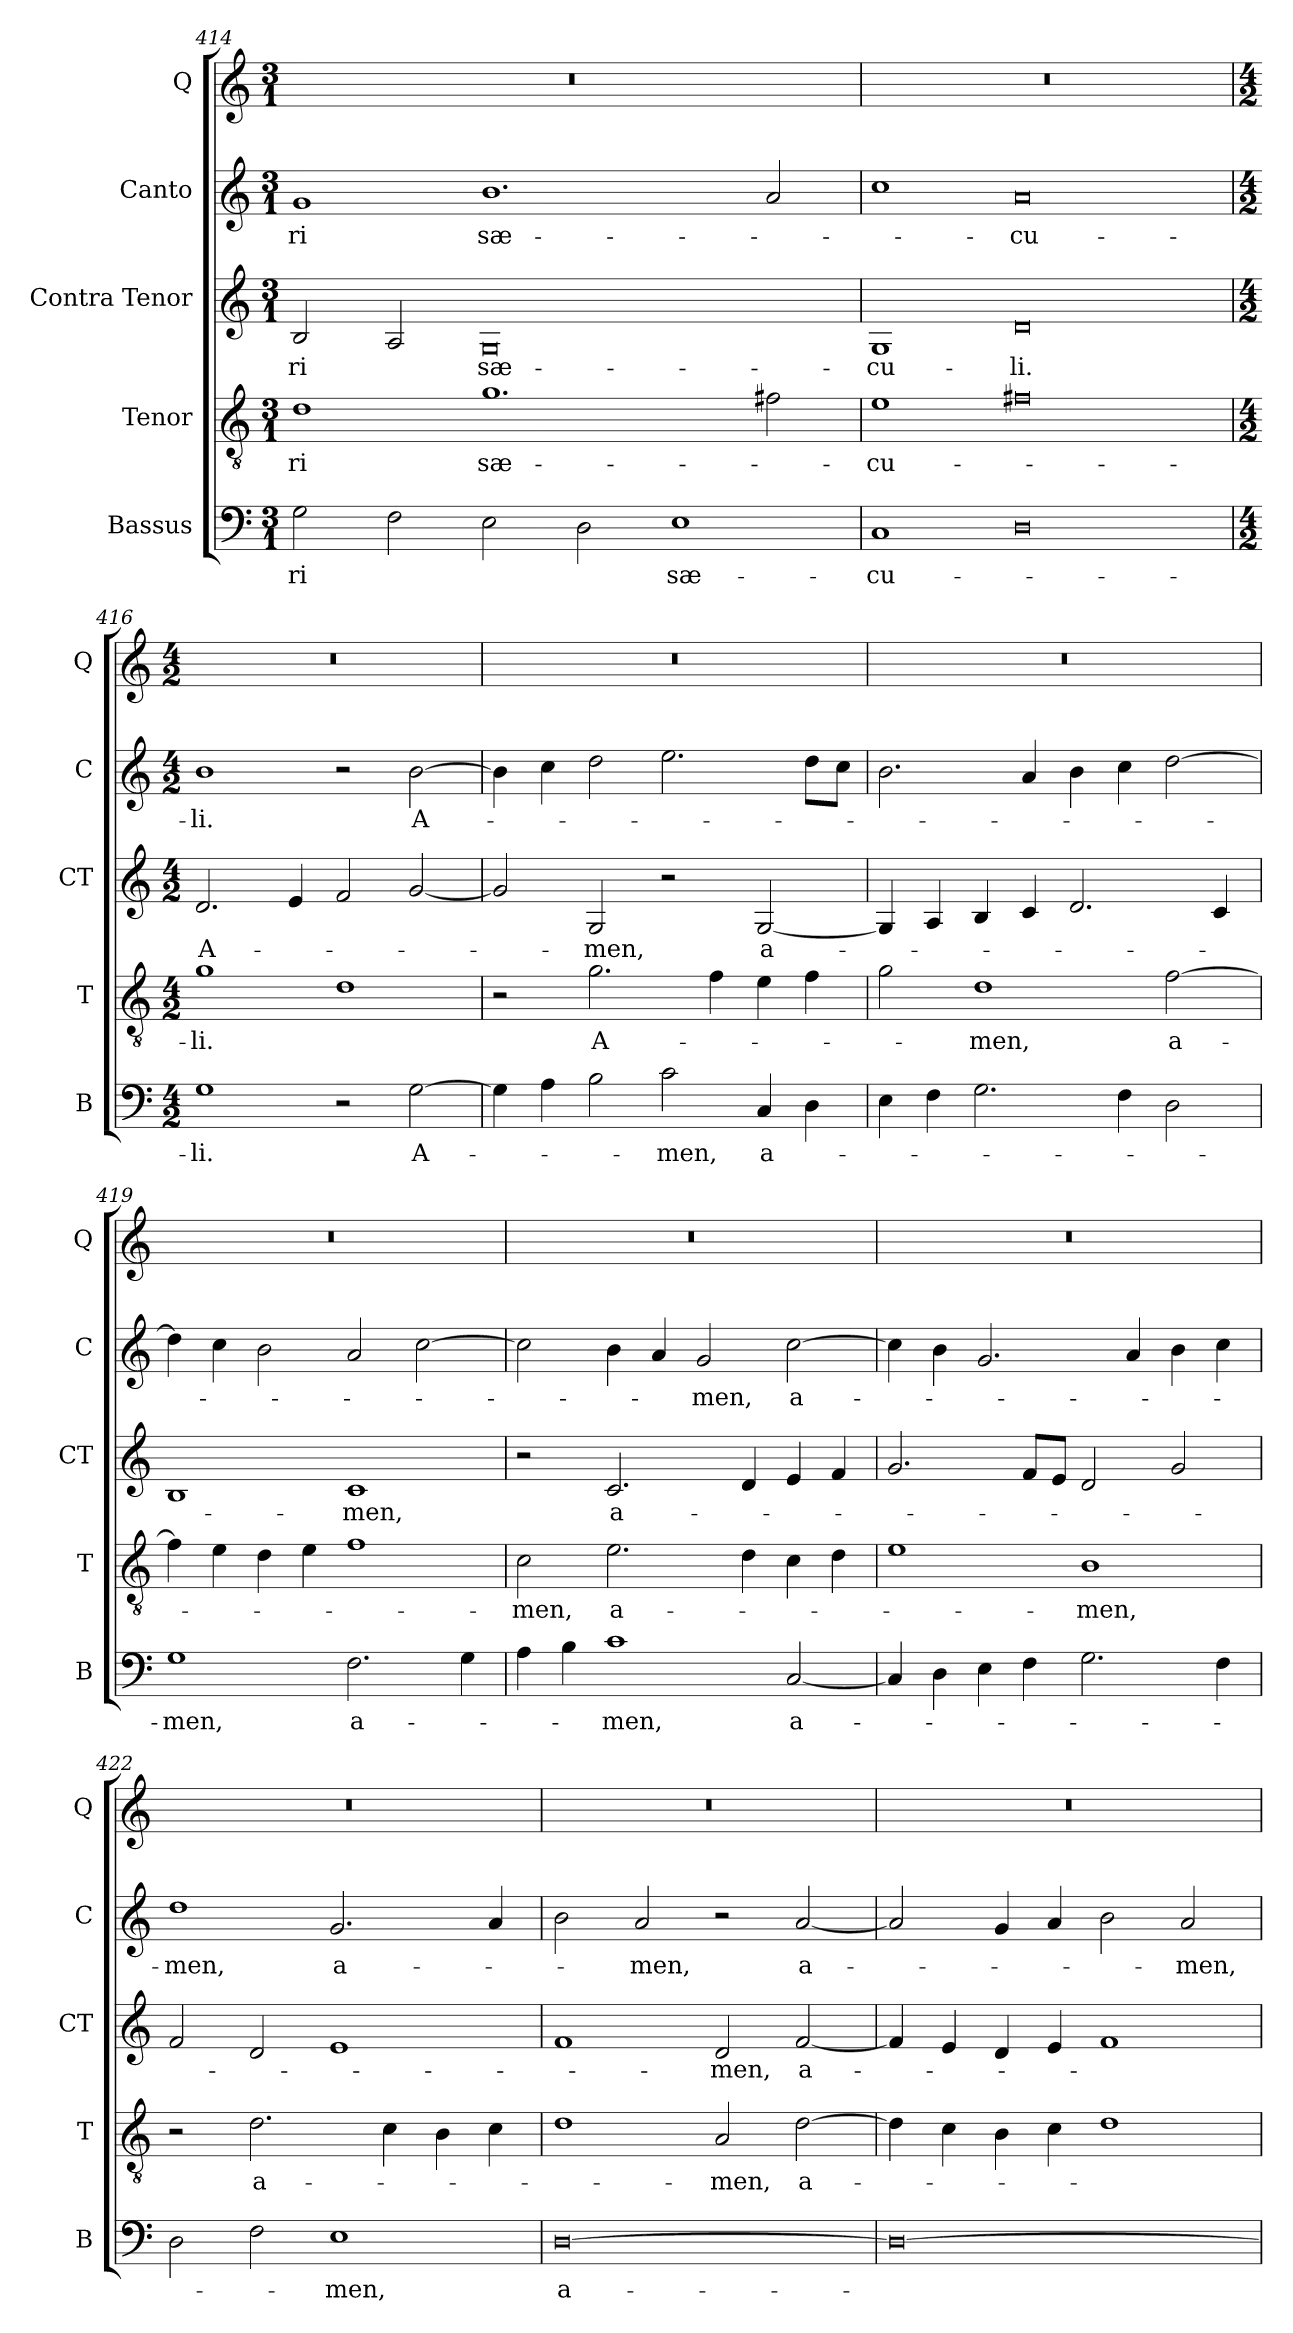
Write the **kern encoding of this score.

**kern	**text	**kern	**text	**kern	**text	**kern	**text	**kern
*part5	*part5	*part4	*part4	*part3	*part3	*part2	*part2	*part1
*staff5	*staff5	*staff4	*staff4	*staff3	*staff3	*staff2	*staff2	*staff1
*I"Bassus	*	*I"Tenor	*	*I"Contra Tenor	*	*I"Canto	*	*I"Q
*I'B	*	*I'T	*	*I'CT	*	*I'C	*	*I'Q
*clefF4	*	*clefGv2	*	*clefG2	*	*clefG2	*	*clefG2
*k[]	*	*k[]	*	*k[]	*	*k[]	*	*k[]
*C:	*	*C:	*	*C:	*	*C:	*	*C:
*M3/1	*	*M3/1	*	*M3/1	*	*M3/1	*	*M3/1
=414	=414	=414	=414	=414	=414	=414	=414	=414
!	!LO:LY:b	!	!	!	!	!	!	!
!	!	!	!LO:LY:b	!	!	!	!	!
!	!	!	!	!	!LO:LY:b	!	!	!
!	!	!	!	!	!	!	!LO:LY:b	!
2G\	-ri	1d	-ri	2B/	-ri	1g	-ri	0.r
2F\	.	.	.	2A/	.	.	.	.
!	!	!	!LO:LY:b	!	!	!	!	!
!	!	!	!	!	!LO:LY:b	!	!	!
!	!	!	!	!	!	!	!LO:LY:b	!
2E\	.	1.g	sæ-	0G	sæ-	1.b	sæ-	.
2D\	.	.	.	.	.	.	.	.
!	!LO:LY:b	!	!	!	!	!	!	!
1E	sæ-	.	.	.	.	.	.	.
.	.	2f#X\	.	.	.	2a/	.	.
=415	=415	=415	=415	=415	=415	=415	=415	=415
!	!LO:LY:b	!	!	!	!	!	!	!
!	!	!	!LO:LY:b	!	!	!	!	!
!	!	!	!	!	!LO:LY:b	!	!	!
1C	-cu-	1e	-cu-	1G	-cu-	1cc	.	0.r
!	!	!	!	!	!LO:LY:b	!	!	!
!	!	!	!	!	!	!	!LO:LY:b	!
0D	.	0f#X	.	0d	-li.	0a	-cu-	.
!!LO:LB:g=z
=416	=416	=416	=416	=416	=416	=416	=416	=416
*M4/2	*	*M4/2	*	*M4/2	*	*M4/2	*	*M4/2
!	!LO:LY:b	!	!	!	!	!	!	!
!	!	!	!LO:LY:b	!	!	!	!	!
!	!	!	!	!	!LO:LY:b	!	!	!
!	!	!	!	!	!	!	!LO:LY:b	!
1G	-li.	1g	-li.	2.d/	A-	1b	-li.	0r
.	.	.	.	4e/	.	.	.	.
2r	.	1d	.	2f/	.	2r	.	.
!	!LO:LY:b	!	!	!	!	!	!	!
!	!	!	!	!	!	!	!LO:LY:b	!
[2G\	A-	.	.	[2g/	.	[2b\	A-	.
=417	=417	=417	=417	=417	=417	=417	=417	=417
4G\]	.	2r	.	2g/]	.	4b\]	.	0r
4A\	.	.	.	.	.	4cc\	.	.
!	!	!	!LO:LY:b	!	!	!	!	!
!	!	!	!	!	!LO:LY:b	!	!	!
2B\	.	2.g\	A-	2G/	-men,	2dd\	.	.
!	!LO:LY:b	!	!	!	!	!	!	!
2c\	-men,	.	.	2r	.	2.ee\	.	.
.	.	4f\	.	.	.	.	.	.
!	!LO:LY:b	!	!	!	!	!	!	!
!	!	!	!	!	!LO:LY:b	!	!	!
4C/	a-	4e\	.	[2G/	a-	.	.	.
4D\	.	4f\	.	.	.	8dd\L	.	.
.	.	.	.	.	.	8cc\J	.	.
=418	=418	=418	=418	=418	=418	=418	=418	=418
4E\	.	2g\	.	4G/]	.	2.b\	.	0r
4F\	.	.	.	4A/	.	.	.	.
!	!	!	!LO:LY:b	!	!	!	!	!
2.G\	.	1d	-men,	4B/	.	.	.	.
.	.	.	.	4c/	.	4a/	.	.
.	.	.	.	2.d/	.	4b\	.	.
4F\	.	.	.	.	.	4cc\	.	.
!	!	!	!LO:LY:b	!	!	!	!	!
2D\	.	[2f\	a-	.	.	[2dd\	.	.
.	.	.	.	4c/	.	.	.	.
=419	=419	=419	=419	=419	=419	=419	=419	=419
!	!LO:LY:b	!	!	!	!	!	!	!
1G	-men,	4f\]	.	1B	.	4dd\]	.	0r
.	.	4e\	.	.	.	4cc\	.	.
.	.	4d\	.	.	.	2b\	.	.
.	.	4e\	.	.	.	.	.	.
!	!LO:LY:b	!	!	!	!	!	!	!
!	!	!	!	!	!LO:LY:b	!	!	!
2.F\	a-	1f	.	1c	-men,	2a/	.	.
.	.	.	.	.	.	[2cc\	.	.
4G\	.	.	.	.	.	.	.	.
=420	=420	=420	=420	=420	=420	=420	=420	=420
!	!	!	!LO:LY:b	!	!	!	!	!
4A\	.	2c\	-men,	2r	.	2cc\]	.	0r
4B\	.	.	.	.	.	.	.	.
!	!LO:LY:b	!	!	!	!	!	!	!
!	!	!	!LO:LY:b	!	!	!	!	!
!	!	!	!	!	!LO:LY:b	!	!	!
1c	-men,	2.e\	a-	2.c/	a-	4b\	.	.
.	.	.	.	.	.	4a/	.	.
!	!	!	!	!	!	!	!LO:LY:b	!
.	.	.	.	.	.	2g/	-men,	.
.	.	4d\	.	4d/	.	.	.	.
!	!LO:LY:b	!	!	!	!	!	!	!
!	!	!	!	!	!	!	!LO:LY:b	!
[2C/	a-	4c\	.	4e/	.	[2cc\	a-	.
.	.	4d\	.	4f/	.	.	.	.
=421	=421	=421	=421	=421	=421	=421	=421	=421
4C/]	.	1e	.	2.g/	.	4cc\]	.	0r
4D\	.	.	.	.	.	4b\	.	.
4E\	.	.	.	.	.	2.g/	.	.
4F\	.	.	.	8f/L	.	.	.	.
.	.	.	.	8e/J	.	.	.	.
!	!	!	!LO:LY:b	!	!	!	!	!
2.G\	.	1B	-men,	2d/	.	.	.	.
.	.	.	.	.	.	4a/	.	.
.	.	.	.	2g/	.	4b\	.	.
4F\	.	.	.	.	.	4cc\	.	.
!!LO:LB:g=z
=422	=422	=422	=422	=422	=422	=422	=422	=422
!	!	!	!	!	!	!	!LO:LY:b	!
2D\	.	2r	.	2f/	.	1dd	-men,	0r
!	!	!	!LO:LY:b	!	!	!	!	!
2F\	.	2.d\	a-	2d/	.	.	.	.
!	!LO:LY:b	!	!	!	!	!	!	!
!	!	!	!	!	!	!	!LO:LY:b	!
1E	-men,	.	.	1e	.	2.g/	a-	.
.	.	4c\	.	.	.	.	.	.
.	.	4B\	.	.	.	.	.	.
.	.	4c\	.	.	.	4a/	.	.
=423	=423	=423	=423	=423	=423	=423	=423	=423
!	!LO:LY:b	!	!	!	!	!	!	!
[0D	a-	1d	.	1f	.	2b\	.	0r
!	!	!	!	!	!	!	!LO:LY:b	!
.	.	.	.	.	.	2a/	-men,	.
!	!	!	!LO:LY:b	!	!	!	!	!
!	!	!	!	!	!LO:LY:b	!	!	!
.	.	2A/	-men,	2d/	-men,	2r	.	.
!	!	!	!LO:LY:b	!	!	!	!	!
!	!	!	!	!	!LO:LY:b	!	!	!
!	!	!	!	!	!	!	!LO:LY:b	!
.	.	[2d\	a-	[2f/	a-	[2a/	a-	.
=424	=424	=424	=424	=424	=424	=424	=424	=424
0D_	.	4d\]	.	4f/]	.	2a/]	.	0r
.	.	4c\	.	4e/	.	.	.	.
.	.	4B\	.	4d/	.	4g/	.	.
.	.	4c\	.	4e/	.	4a/	.	.
.	.	1d	.	1f	.	2b\	.	.
!	!	!	!	!	!	!	!LO:LY:b	!
.	.	.	.	.	.	2a/	-men,	.
=	=	=	=	=	=	=	=	=
*-	*-	*-	*-	*-	*-	*-	*-	*-
